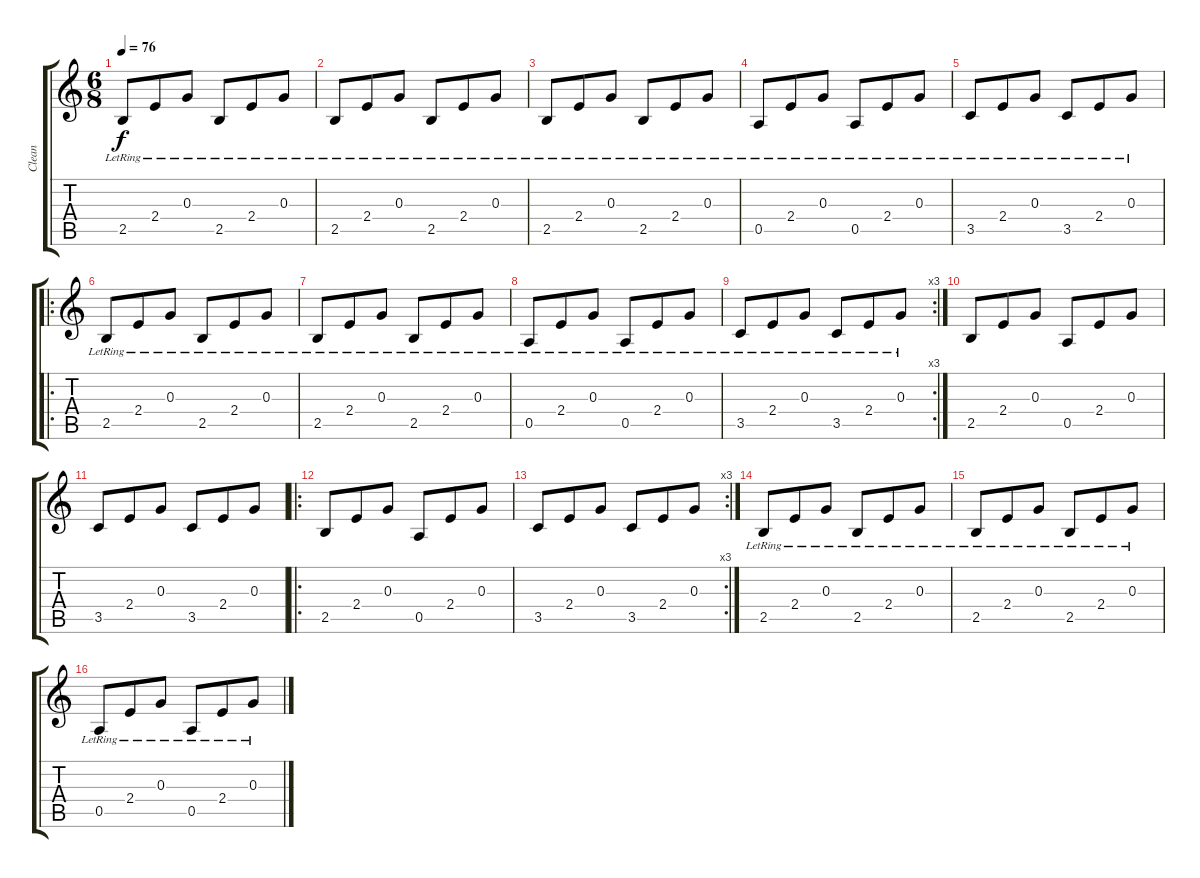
\track ("Clean" "Clean") {instrument electricguitarclean}
\staff {score tabs}
\tuning (E4 B3 G3 D3 A2 E2) {hide}
\ts (6 8)
\tempo 76
\clef g2
\ks c
2.5{lr}.8{dy f} 2.4{lr}.8 0.3{lr}.8 2.5{lr}.8 2.4{lr}.8 0.3{lr}.8 |
2.5{lr}.8 2.4{lr}.8 0.3{lr}.8 2.5{lr}.8 2.4{lr}.8 0.3{lr}.8 |
2.5{lr}.8 2.4{lr}.8 0.3{lr}.8 2.5{lr}.8 2.4{lr}.8 0.3{lr}.8 |
0.5{lr}.8 2.4{lr}.8 0.3{lr}.8 0.5{lr}.8 2.4{lr}.8 0.3{lr}.8 |
3.5{lr}.8 2.4{lr}.8 0.3{lr}.8 3.5{lr}.8 2.4{lr}.8 0.3{lr}.8 |
\ro
2.5{lr}.8 2.4{lr}.8 0.3{lr}.8 2.5{lr}.8 2.4{lr}.8 0.3{lr}.8 |
2.5{lr}.8 2.4{lr}.8 0.3{lr}.8 2.5{lr}.8 2.4{lr}.8 0.3{lr}.8 |
0.5{lr}.8 2.4{lr}.8 0.3{lr}.8 0.5{lr}.8 2.4{lr}.8 0.3{lr}.8 |
\rc 3
3.5{lr}.8 2.4{lr}.8 0.3{lr}.8 3.5{lr}.8 2.4{lr}.8 0.3{lr}.8 |
2.5.8 2.4.8 0.3.8 0.5.8 2.4.8 0.3.8 |
3.5.8 2.4.8 0.3.8 3.5.8 2.4.8 0.3.8 |
\ro
2.5.8 2.4.8 0.3.8 0.5.8 2.4.8 0.3.8 |
\rc 3
3.5.8 2.4.8 0.3.8 3.5.8 2.4.8 0.3.8 |
2.5{lr}.8 2.4{lr}.8 0.3{lr}.8 2.5{lr}.8 2.4{lr}.8 0.3{lr}.8 |
2.5{lr}.8 2.4{lr}.8 0.3{lr}.8 2.5{lr}.8 2.4{lr}.8 0.3{lr}.8 |
0.5{lr}.8 2.4{lr}.8 0.3{lr}.8 0.5{lr}.8 2.4{lr}.8 0.3{lr}.8
